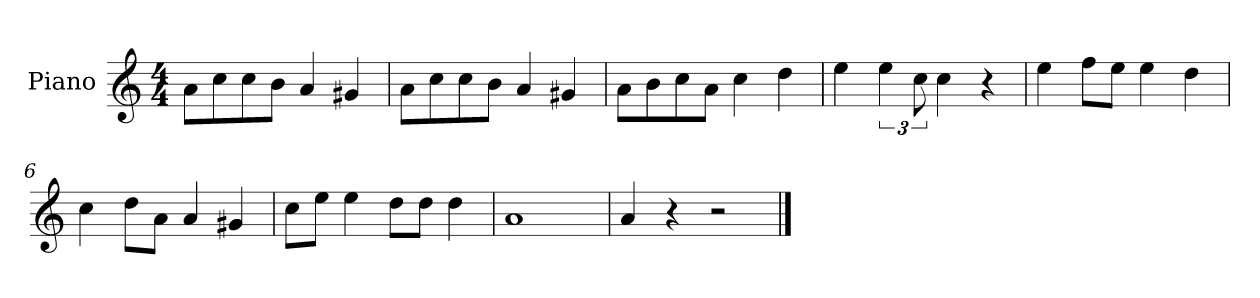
**kern
*part1
*staff1
*I"Piano
*I'P-no
*clefG2
*k[]
*M4/4
*MM90
=1
8a\L
8cc\
8cc\
8b\J
4a/
4g#X/
=2
8a\L
8cc\
8cc\
8b\J
4a/
4g#X/
=3
8a\L
8b\
8cc\
8a\J
4cc\
4dd\
=4
4ee\
6ee\
12cc\
4cc\
4r
=5
4ee\
8ff\L
8ee\J
4ee\
4dd\
=6
4cc\
8dd\L
8a\J
4a/
4g#X/
!!LO:LB:g=z
=7
8cc\L
8ee\J
4ee\
8dd\L
8dd\J
4dd\
=8
1a
=9
4a/
4r
2r
==
*-
